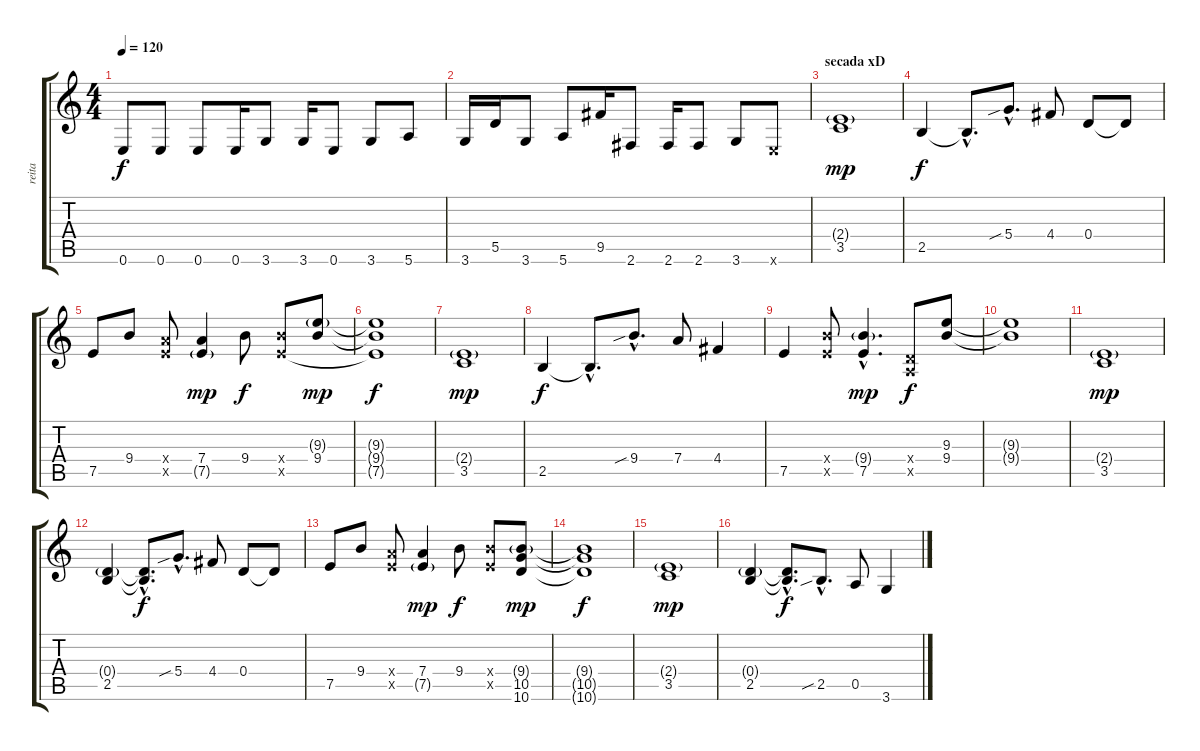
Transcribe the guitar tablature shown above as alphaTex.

\track ("reita" "reita") {instrument electricbassfinger}
\staff {score tabs}
\tuning (E4 B3 G3 D3 A2 E2) {hide}
\ts (4 4)
\tempo 120
\clef g2
\ks c
0.6.8{dy f} 0.6.8 0.6.8 0.6.16 3.6.8 3.6.16 0.6.8 3.6.8 5.6.8 |
3.6.16 5.5.16 3.6.8 5.6.8 9.5.16 2.6.8 2.6.16 2.6.8 3.6.8 0.6{x}.8 |
\section ("" "secada xD")
(2.4{g} 3.5).1{dy mp} |
2.5.4{dy f} 2.5{hac t}.8{d} 5.4{sib hac}.8{d} 4.4.8 0.4.8 0.4{t}.8 |
7.5.8 9.4.8 (7.4{x} 7.5{x}).8 (7.4 7.5{g}).4{dy mp} 9.4.8{dy f} (9.4{x} 7.5{x}).8 (9.3{g} 9.4).8{dy mp} |
(9.3{t} 9.4{t} 7.5{t}).1{dy f} |
(2.4{g} 3.5).1{dy mp} |
2.5.4{dy f} 2.5{hac t}.8{d} 9.4{sib hac}.8{d} 7.4.8 4.4.4 |
7.5.4 (9.4{x} 7.5{x}).8 (9.4{g hac} 7.5{hac}).4{d dy mp} (0.4{x} 0.5{x}).8{dy f} (9.3 9.4).8 |
(9.3{t} 9.4{t}).1 |
(2.4{g} 3.5).1{dy mp} |
(0.4{g} 2.5).4 (0.4{hac t} 2.5{hac t}).8{d dy f} 5.4{sib hac}.8{d} 4.4.8 0.4.8 0.4{t}.8 |
7.5.8 9.4.8 (7.4{x} 7.5{x}).8 (7.4 7.5{g}).4{dy mp} 9.4.8{dy f} (9.4{x} 7.5{x}).8 (9.4{g} 10.5 10.6).8{dy mp} |
(9.4{t} 10.5{t} 10.6{t}).1{dy f} |
(2.4{g} 3.5).1{dy mp} |
(0.4{g} 2.5).4 (0.4{hac t} 2.5{hac t}).8{d dy f} 2.5{sib hac}.8{d} 0.5.8 3.6.4
